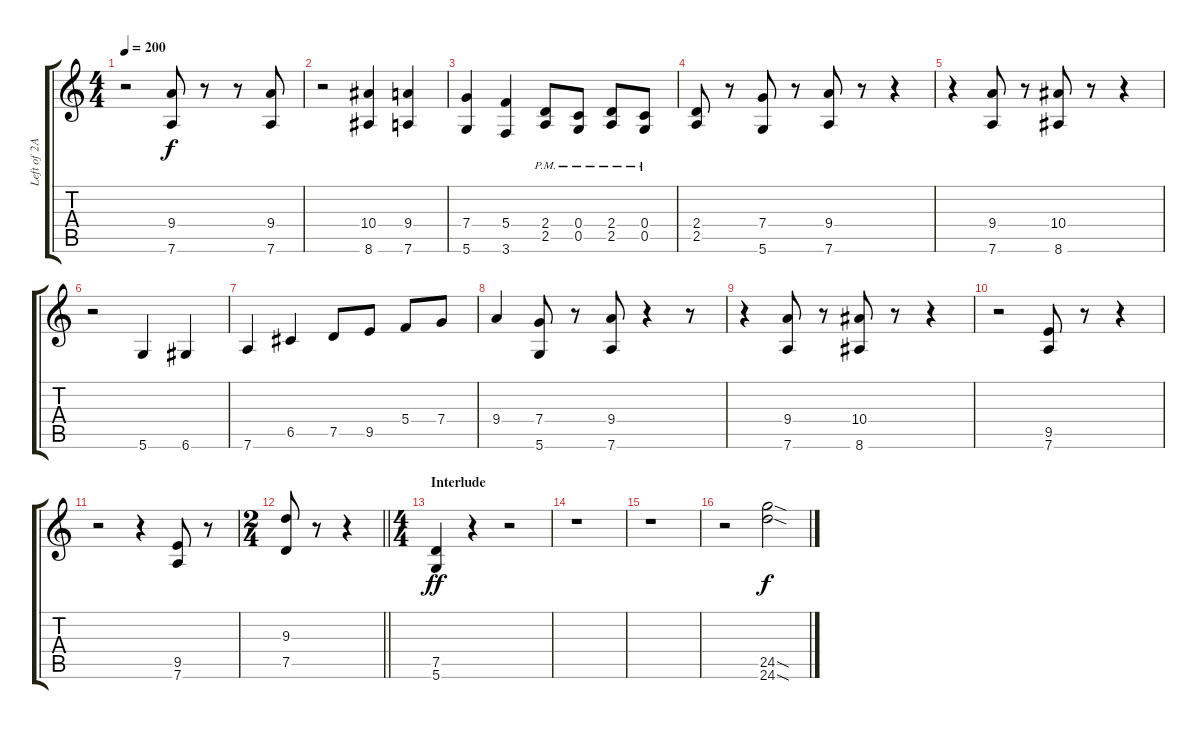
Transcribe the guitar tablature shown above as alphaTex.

\track ("Left of 2A" "Left of 2A") {instrument distortionguitar}
\staff {score tabs}
\tuning (D4 A3 F3 C3 G2 D2) {hide}
\ts (4 4)
\tempo 200
\clef g2
\ks c
r.2{dy f} (9.4 7.6).8 r.8 r.8 (9.4 7.6).8 |
r.2 (10.4 8.6).4 (9.4 7.6).4 |
(7.4 5.6).4 (5.4 3.6).4 (2.4{pm} 2.5{pm}).8 (0.4{pm} 0.5{pm}).8 (2.4{pm} 2.5{pm}).8 (0.4{pm} 0.5{pm}).8 |
(2.4 2.5).8 r.8 (7.4 5.6).8 r.8 (9.4 7.6).8 r.8 r.4 |
r.4 (9.4 7.6).8 r.8 (10.4 8.6).8 r.8 r.4 |
r.2 5.6.4 6.6.4 |
7.6.4 6.5.4 7.5.8 9.5.8 5.4.8 7.4.8 |
9.4.4 (7.4 5.6).8 r.8 (9.4 7.6).8 r.4 r.8 |
r.4 (9.4 7.6).8 r.8 (10.4 8.6).8 r.8 r.4 |
r.2 (9.5 7.6).8 r.8 r.4 |
r.2 r.4 (9.5 7.6).8 r.8 |
\ts (2 4)
\barLineRight lightlight
(9.3 7.5).8 r.8 r.4 |
\ts (4 4)
\section ("" "Interlude")
(7.5 5.6).4{dy ff} r.4 r.2 |
r.1 |
r.1 |
r.2 (24.5{sod} 24.6{sod}).2{dy f}
